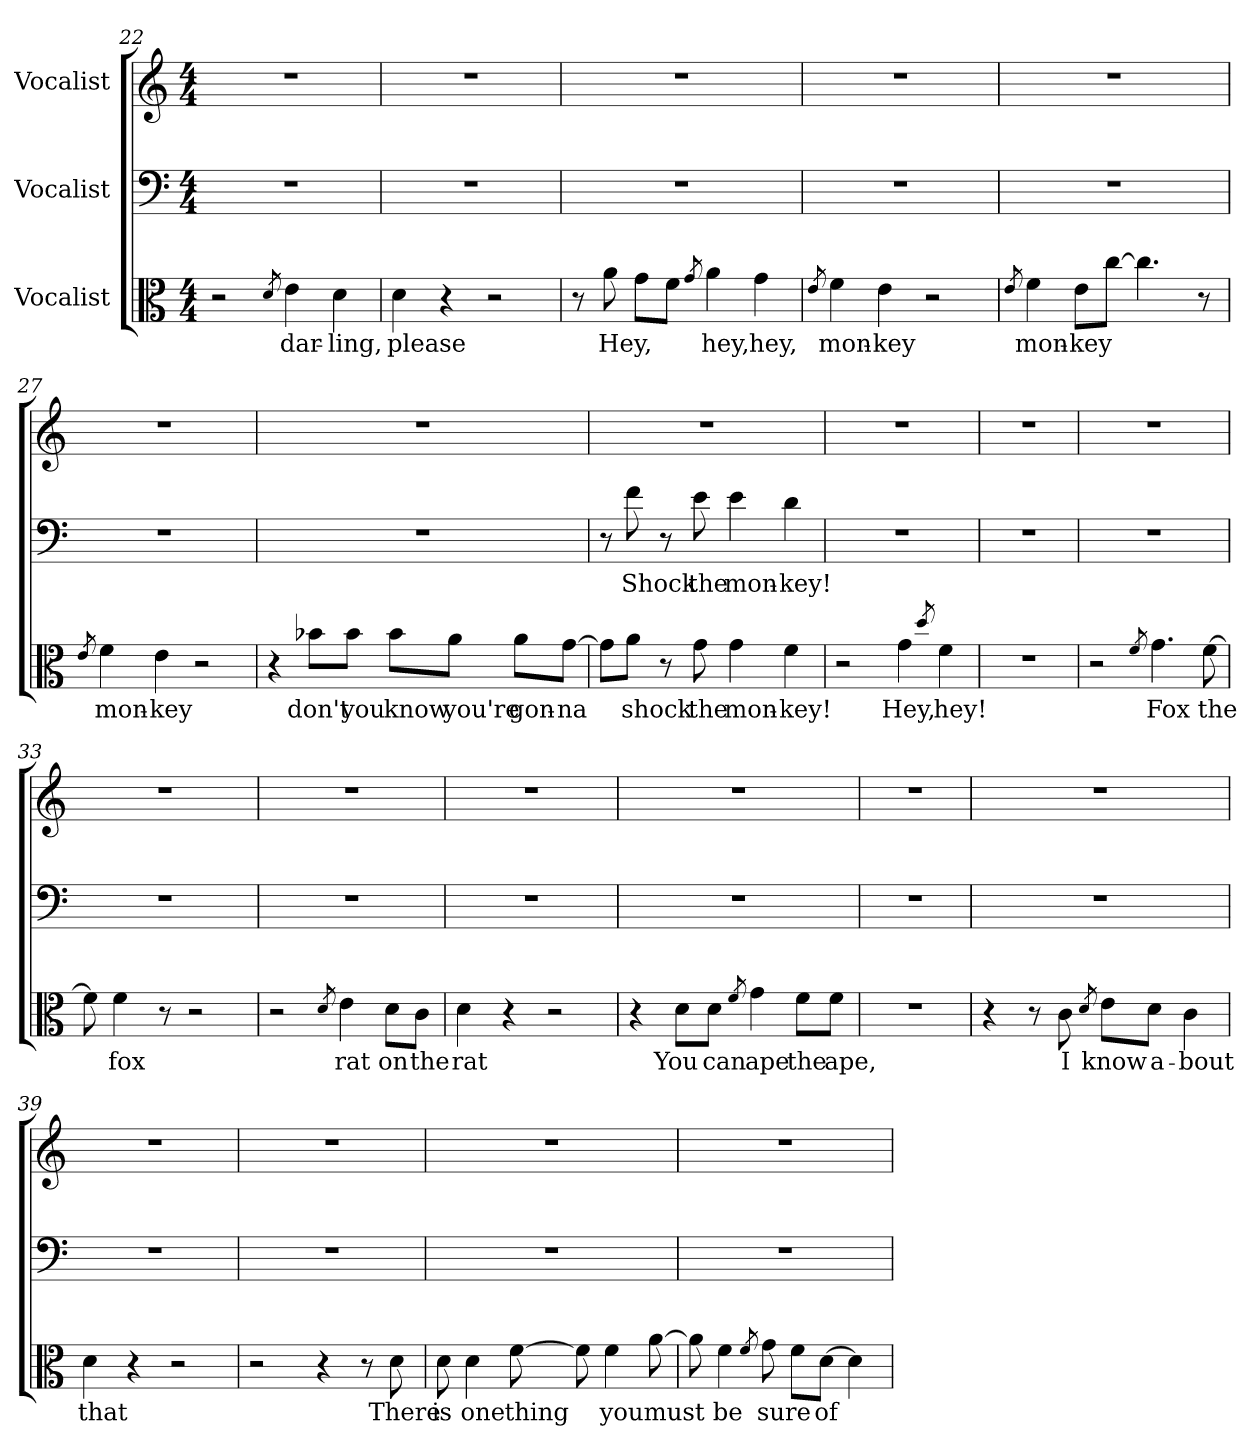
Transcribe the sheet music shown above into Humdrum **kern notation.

**kern	**text	**kern	**text	**kern
*part3	*part3	*part2	*part2	*part1
*staff3	*staff3	*staff2	*staff2	*staff1
*I"Vocalist	*	*I"Vocalist	*	*I"Vocalist
*clefC3	*	*clefF4	*	*clefG2
*M4/4	*	*M4/4	*	*M4/4
=22	=22	=22	=22	=22
2r	.	1r	.	1r
8qd	_	.	.	.
4e	dar-	.	.	.
4d	-ling,	.	.	.
=23	=23	=23	=23	=23
4d	please	1r	.	1r
4r	.	.	.	.
2r	.	.	.	.
=24	=24	=24	=24	=24
8r	.	1r	.	1r
8a	Hey,	.	.	.
8g\L	_	.	.	.
8f\J	_	.	.	.
8qg	_	.	.	.
4a	hey,	.	.	.
4g	hey,	.	.	.
=25	=25	=25	=25	=25
8qe	_	.	.	.
4f	mon-	1r	.	1r
4e	-key	.	.	.
2r	.	.	.	.
=26	=26	=26	=26	=26
8qe	_	.	.	.
4f	mon-	1r	.	1r
8e\L	-key	.	.	.
[8cc\J	_	.	.	.
4.cc]	_	.	.	.
8r	.	.	.	.
=27	=27	=27	=27	=27
8qe	_	.	.	.
4f	mon-	1r	.	1r
4e	-key	.	.	.
2r	.	.	.	.
=28	=28	=28	=28	=28
4r	.	1r	.	1r
8b-X\L	don't	.	.	.
8b-\J	you	.	.	.
8b-\L	know	.	.	.
8a\J	you're	.	.	.
8a\L	gon-	.	.	.
[8g\J	-na	.	.	.
=29	=29	=29	=29	=29
8g\L]	_	8r	.	1r
8a\J	shock	8f	Shock	.
8r	.	8r	.	.
8g	the	8e	the	.
4g	mon-	4e	mon-	.
4f	-key!	4d	-key!	.
=30	=30	=30	=30	=30
2r	.	1r	.	1r
4g	Hey,	.	.	.
8qdd	_	.	.	.
4f	hey!	.	.	.
=31	=31	=31	=31	=31
1r	.	1r	.	1r
=32	=32	=32	=32	=32
2r	.	1r	.	1r
8qf	_	.	.	.
4.g	Fox	.	.	.
[8f	the	.	.	.
=33	=33	=33	=33	=33
8f]	_	1r	.	1r
4f	fox	.	.	.
8r	.	.	.	.
2r	.	.	.	.
=34	=34	=34	=34	=34
2r	.	1r	.	1r
8qd	_	.	.	.
4e	rat	.	.	.
8d\L	on	.	.	.
8c\J	the	.	.	.
=35	=35	=35	=35	=35
4d	rat	1r	.	1r
4r	.	.	.	.
2r	.	.	.	.
=36	=36	=36	=36	=36
4r	.	1r	.	1r
8d\L	You	.	.	.
8d\J	can	.	.	.
8qf	_	.	.	.
4g	ape	.	.	.
8f\L	the	.	.	.
8f\J	ape,	.	.	.
=37	=37	=37	=37	=37
1r	.	1r	.	1r
=38	=38	=38	=38	=38
4r	.	1r	.	1r
8r	.	.	.	.
8c	I	.	.	.
8qd	_	.	.	.
8e\L	know	.	.	.
8d\J	a-	.	.	.
4c	-bout	.	.	.
=39	=39	=39	=39	=39
4d	that	1r	.	1r
4r	.	.	.	.
2r	.	.	.	.
=40	=40	=40	=40	=40
2r	.	1r	.	1r
4r	.	.	.	.
8r	.	.	.	.
8d	There	.	.	.
=41	=41	=41	=41	=41
8d	is	1r	.	1r
4d	one	.	.	.
[8f	thing	.	.	.
8f]	_	.	.	.
4f	you	.	.	.
[8a	must	.	.	.
=42	=42	=42	=42	=42
8a]	_	1r	.	1r
4f	be	.	.	.
8qf	_	.	.	.
8g	sure	.	.	.
8f\L	_	.	.	.
[8d\J	of	.	.	.
4d]	_	.	.	.
=	=	=	=	=
*-	*-	*-	*-	*-
